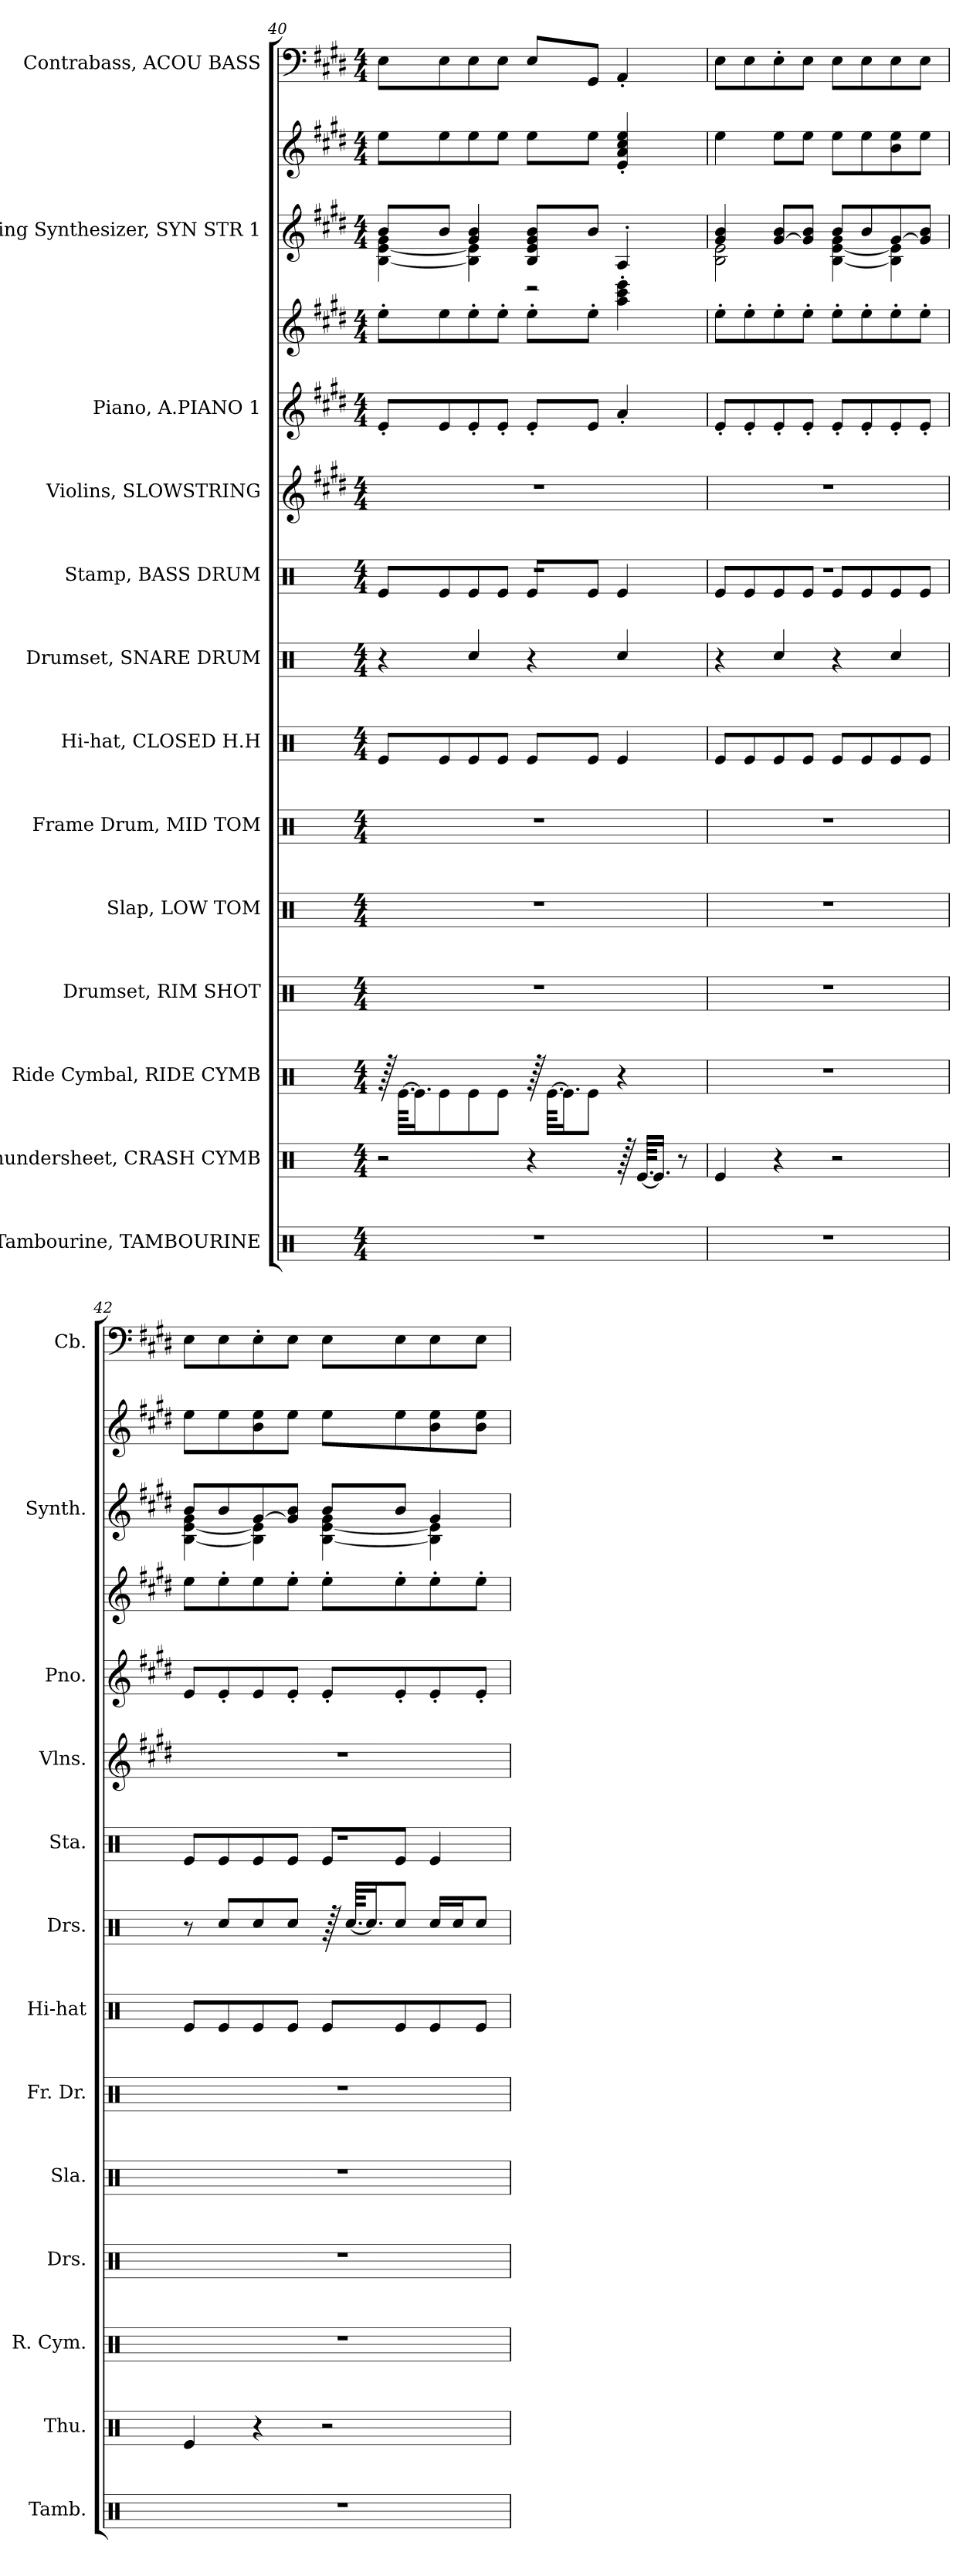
**kern	**kern	**kern	**kern	**kern	**kern	**kern	**kern	**kern	**kern	**kern	**kern	**kern	**kern	**kern
*part13	*part12	*part11	*part10	*part9	*part8	*part7	*part6	*part5	*part4	*part3	*part3	*part2	*part2	*part1
*staff15	*staff14	*staff13	*staff12	*staff11	*staff10	*staff9	*staff8	*staff7	*staff6	*staff5	*staff4	*staff3	*staff2	*staff1
*I"Tambourine, TAMBOURINE	*I"Thundersheet, CRASH CYMB	*I"Ride Cymbal, RIDE CYMB	*I"Drumset, RIM SHOT	*I"Slap, LOW TOM	*I"Frame Drum, MID TOM	*I"Hi-hat, CLOSED H.H	*I"Drumset, SNARE DRUM	*I"Stamp, BASS DRUM	*I"Violins, SLOWSTRING	*I"Piano, A.PIANO 1	*	*I"String Synthesizer, SYN STR 1	*	*I"Contrabass, ACOU BASS
*I'Tamb.	*I'Thu.	*I'R. Cym.	*I'Drs.	*I'Sla.	*I'Fr. Dr.	*I'Hi-hat	*I'Drs.	*I'Sta.	*I'Vlns.	*I'Pno.	*	*I'Synth.	*	*I'Cb.
!!LO:PB:g=z
*clefX	*clefX	*clefX	*clefX	*clefX	*clefX	*clefX	*clefX	*clefX	*clefG2	*clefG2	*clefG2	*clefG2	*clefG2	*clefF4
*	*	*	*	*	*	*	*	*	*	*	*	*	*	*ITrd7c12
*k[]	*k[]	*k[]	*k[]	*k[]	*k[]	*k[]	*k[]	*k[]	*k[f#c#g#d#]	*k[f#c#g#d#]	*k[f#c#g#d#]	*k[f#c#g#d#]	*k[f#c#g#d#]	*k[f#c#g#d#]
*M4/4	*M4/4	*M4/4	*M4/4	*M4/4	*M4/4	*M4/4	*M4/4	*M4/4	*M4/4	*M4/4	*M4/4	*M4/4	*M4/4	*M4/4
=40	=40	=40	=40	=40	=40	=40	=40	=40	=40	=40	=40	=40	=40	=40
*	*	*	*	*	*	*	*	*^	*	*	*	*^	*	*
1r	2r	128r	1r	1r	1r	8Re/L	4r	1r	8Re/L	1r	8e'/L	8ee'\L	8b/L	[4B\ [4e\ 4g#\	8ee\L	8EE\L
.	.	[64.Re\KKLL	.	.	.	.	.	.	.	.	.	.	.	.	.	.
.	.	16.Re\J]	.	.	.	.	.	.	.	.	.	.	.	.	.	.
.	.	8Re\	.	.	.	8Re/	.	.	8Re/	.	8e/	8ee\	8b/J	.	8ee\	8EE\
.	.	8Re\	.	.	.	8Re/	4Rcc/	.	8Re/	.	8e'/	8ee'\	4g#/ 4b/	4B\] 4e\]	8ee\	8EE\
.	.	8Re\J	.	.	.	8Re/J	.	.	8Re/J	.	8e'/J	8ee'\J	.	.	8ee\J	8EE\J
.	4r	128r	.	.	.	8Re/L	4r	.	8Re/L	.	8e'/L	8ee'\L	8B/ 8e/ 8g#/ 8b/L	2r	8ee\L	8EE/L
.	.	[64.Re\KKLL	.	.	.	.	.	.	.	.	.	.	.	.	.	.
.	.	16.Re\J]	.	.	.	.	.	.	.	.	.	.	.	.	.	.
.	.	8Re\J	.	.	.	8Re/J	.	.	8Re/J	.	8e/J	8ee'\J	8b/J	.	8ee\J	8GGG#/J
.	128r	4r	.	.	.	4Re/	4Rcc/	.	4Re/	.	4a'/	4aa\' 4ccc#\' 4eee\'	4A'/	.	4e/' 4a/' 4cc#/' 4ee/'	4AAA'/
.	[64.Re/KKLL	.	.	.	.	.	.	.	.	.	.	.	.	.	.	.
.	16.Re/JJ]	.	.	.	.	.	.	.	.	.	.	.	.	.	.	.
.	8r	.	.	.	.	.	.	.	.	.	.	.	.	.	.	.
=41	=41	=41	=41	=41	=41	=41	=41	=41	=41	=41	=41	=41	=41	=41	=41	=41
1r	4Re/	1r	1r	1r	1r	8Re/L	4r	1r	8Re/L	1r	8e'/L	8ee'\L	4g#/ 4b/	2B\ 2e\	4ee\	8EE\L
.	.	.	.	.	.	8Re/	.	.	8Re/	.	8e'/	8ee'\	.	.	.	8EE\
.	4r	.	.	.	.	8Re/	4Rcc/	.	8Re/	.	8e'/	8ee'\	[8g#/ 8b/L	.	8ee\L	8EE'\
.	.	.	.	.	.	8Re/J	.	.	8Re/J	.	8e'/J	8ee'\J	8g#/] 8b/J	.	8ee\J	8EE\J
.	2r	.	.	.	.	8Re/L	4r	.	8Re/L	.	8e'/L	8ee'\L	8b/L	[4B\ [4e\ 4g#\	8ee\L	8EE\L
.	.	.	.	.	.	8Re/	.	.	8Re/	.	8e'/	8ee'\	8b/	.	8ee\	8EE\
.	.	.	.	.	.	8Re/	4Rcc/	.	8Re/	.	8e'/	8ee'\	[8g#/	4B\] 4e\]	8b\ 8ee\	8EE\
.	.	.	.	.	.	8Re/J	.	.	8Re/J	.	8e'/J	8ee'\J	8g#/] 8b/J	.	8ee\J	8EE\J
!!LO:PB:g=z
=42	=42	=42	=42	=42	=42	=42	=42	=42	=42	=42	=42	=42	=42	=42	=42	=42
1r	4Re/	1r	1r	1r	1r	8Re/L	8r	1r	8Re/L	1r	8e/L	8ee\L	8b/L	[4B\ [4e\ 4g#\	8ee\L	8EE\L
.	.	.	.	.	.	8Re/	8Rcc/L	.	8Re/	.	8e'/	8ee'\	8b/	.	8ee\	8EE\
.	4r	.	.	.	.	8Re/	8Rcc/	.	8Re/	.	8e/	8ee\	[8g#/	4B\] 4e\]	8b\ 8ee\	8EE'\
.	.	.	.	.	.	8Re/J	8Rcc/J	.	8Re/J	.	8e'/J	8ee'\J	8g#/] 8b/J	.	8ee\J	8EE\J
.	2r	.	.	.	.	8Re/L	128r	.	8Re/L	.	8e'/L	8ee'\L	8b/L	[4B\ [4e\ 4g#\	8ee\L	8EE\L
.	.	.	.	.	.	.	[64.Rcc/KKLL	.	.	.	.	.	.	.	.	.
.	.	.	.	.	.	.	16.Rcc/J]	.	.	.	.	.	.	.	.	.
.	.	.	.	.	.	8Re/	8Rcc/J	.	8Re/J	.	8e'/	8ee'\	8b/J	.	8ee\	8EE\
.	.	.	.	.	.	8Re/	16Rcc/LL	.	4Re/	.	8e'/	8ee'\	4g#/	4B\] 4e\]	8b\ 8ee\	8EE\
.	.	.	.	.	.	.	16Rcc/J	.	.	.	.	.	.	.	.	.
.	.	.	.	.	.	8Re/J	8Rcc/J	.	.	.	8e'/J	8ee'\J	.	.	8b\ 8ee\J	8EE\J
*	*	*	*	*	*	*	*	*v	*v	*	*	*	*v	*v	*	*
=	=	=	=	=	=	=	=	=	=	=	=	=	=	=
*-	*-	*-	*-	*-	*-	*-	*-	*-	*-	*-	*-	*-	*-	*-
